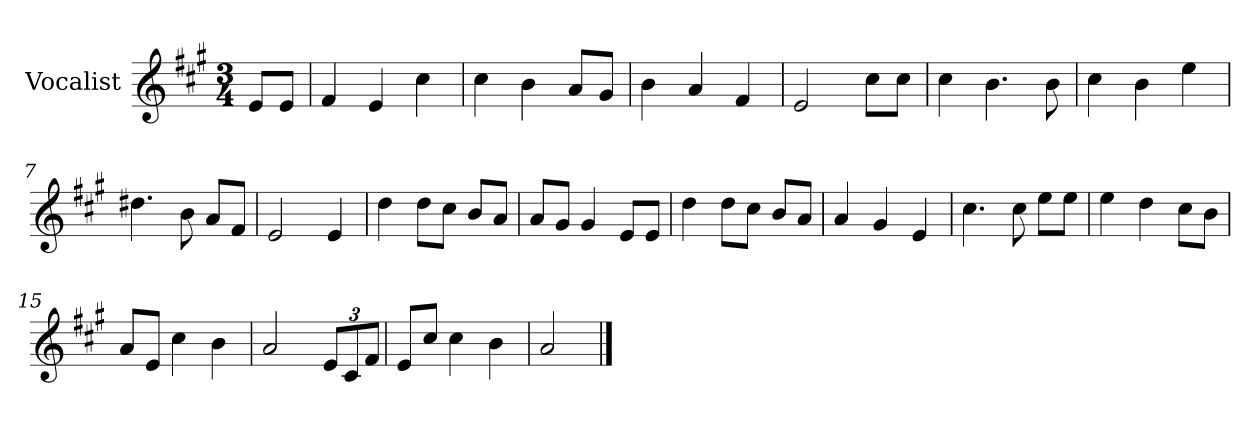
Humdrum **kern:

**kern
*part1
*staff1
*I"Vocalist
*k[f#c#g#]
*A:
*M3/4
=
8eL
8eJ
=1
4f#
4e
4cc#
=2
4cc#
4b
8aL
8g#J
=3
4b
4a
4f#
=4
2e
8cc#L
8cc#J
=5
4cc#
4.b
8b
=6
4cc#
4b
4ee
=7
4.dd#X
8b
8aL
8f#J
=8
2e
4e
=9
4dd
8ddL
8cc#J
8bL
8aJ
=10
8aL
8g#J
4g#
8eL
8eJ
=11
4dd
8ddL
8cc#J
8bL
8aJ
=12
4a
4g#
4e
=13
4.cc#
8cc#
8eeL
8eeJ
=14
4ee
4dd
8cc#L
8bJ
=15
8aL
8eJ
4cc#
4b
=16
2a
12eL
12c#
12f#J
=17
8eL
8cc#J
4cc#
4b
=18
2a
==
*-
